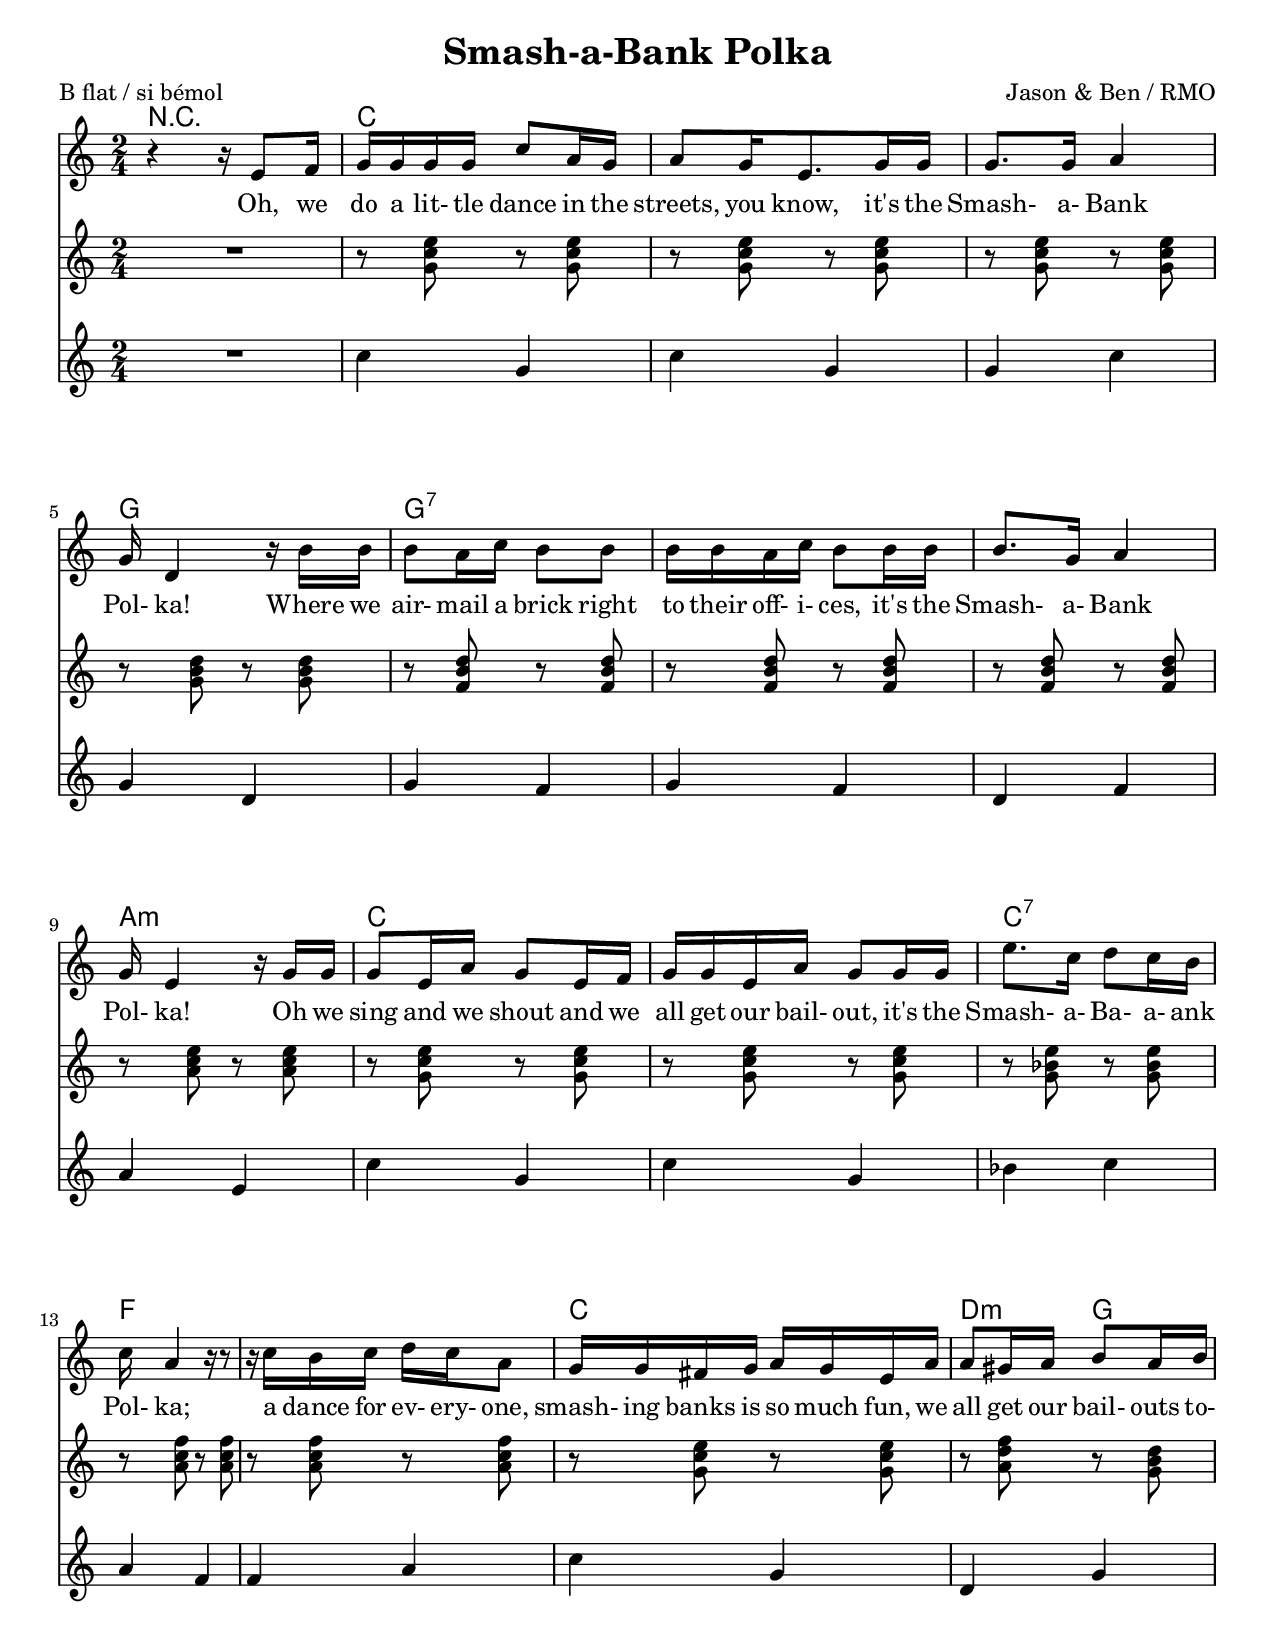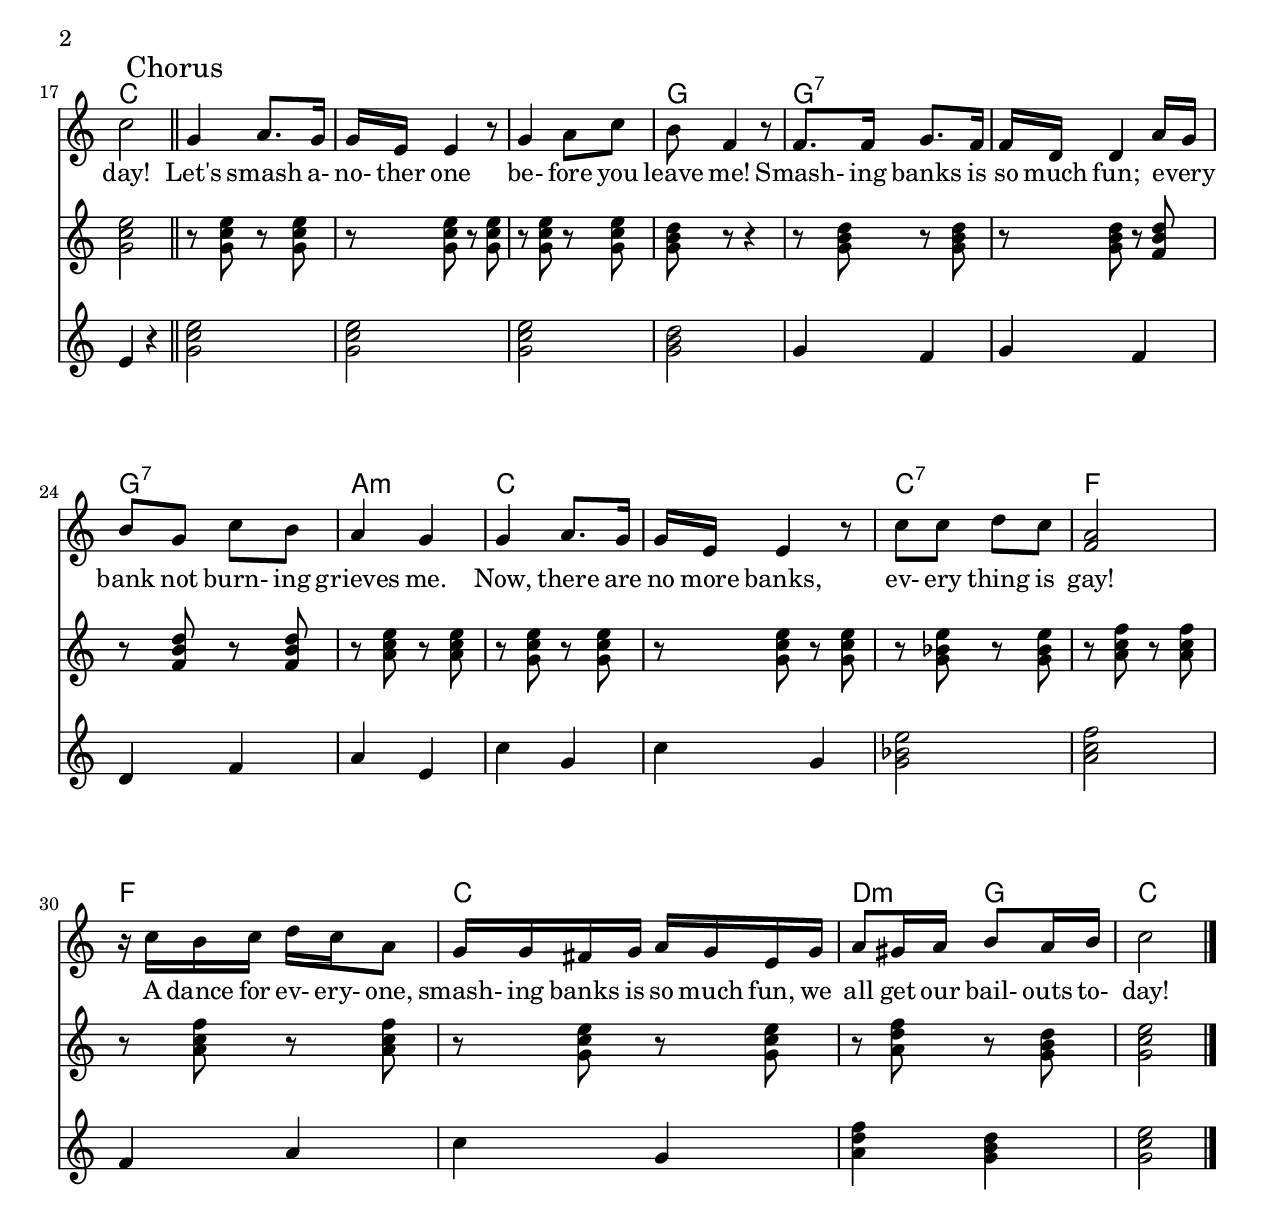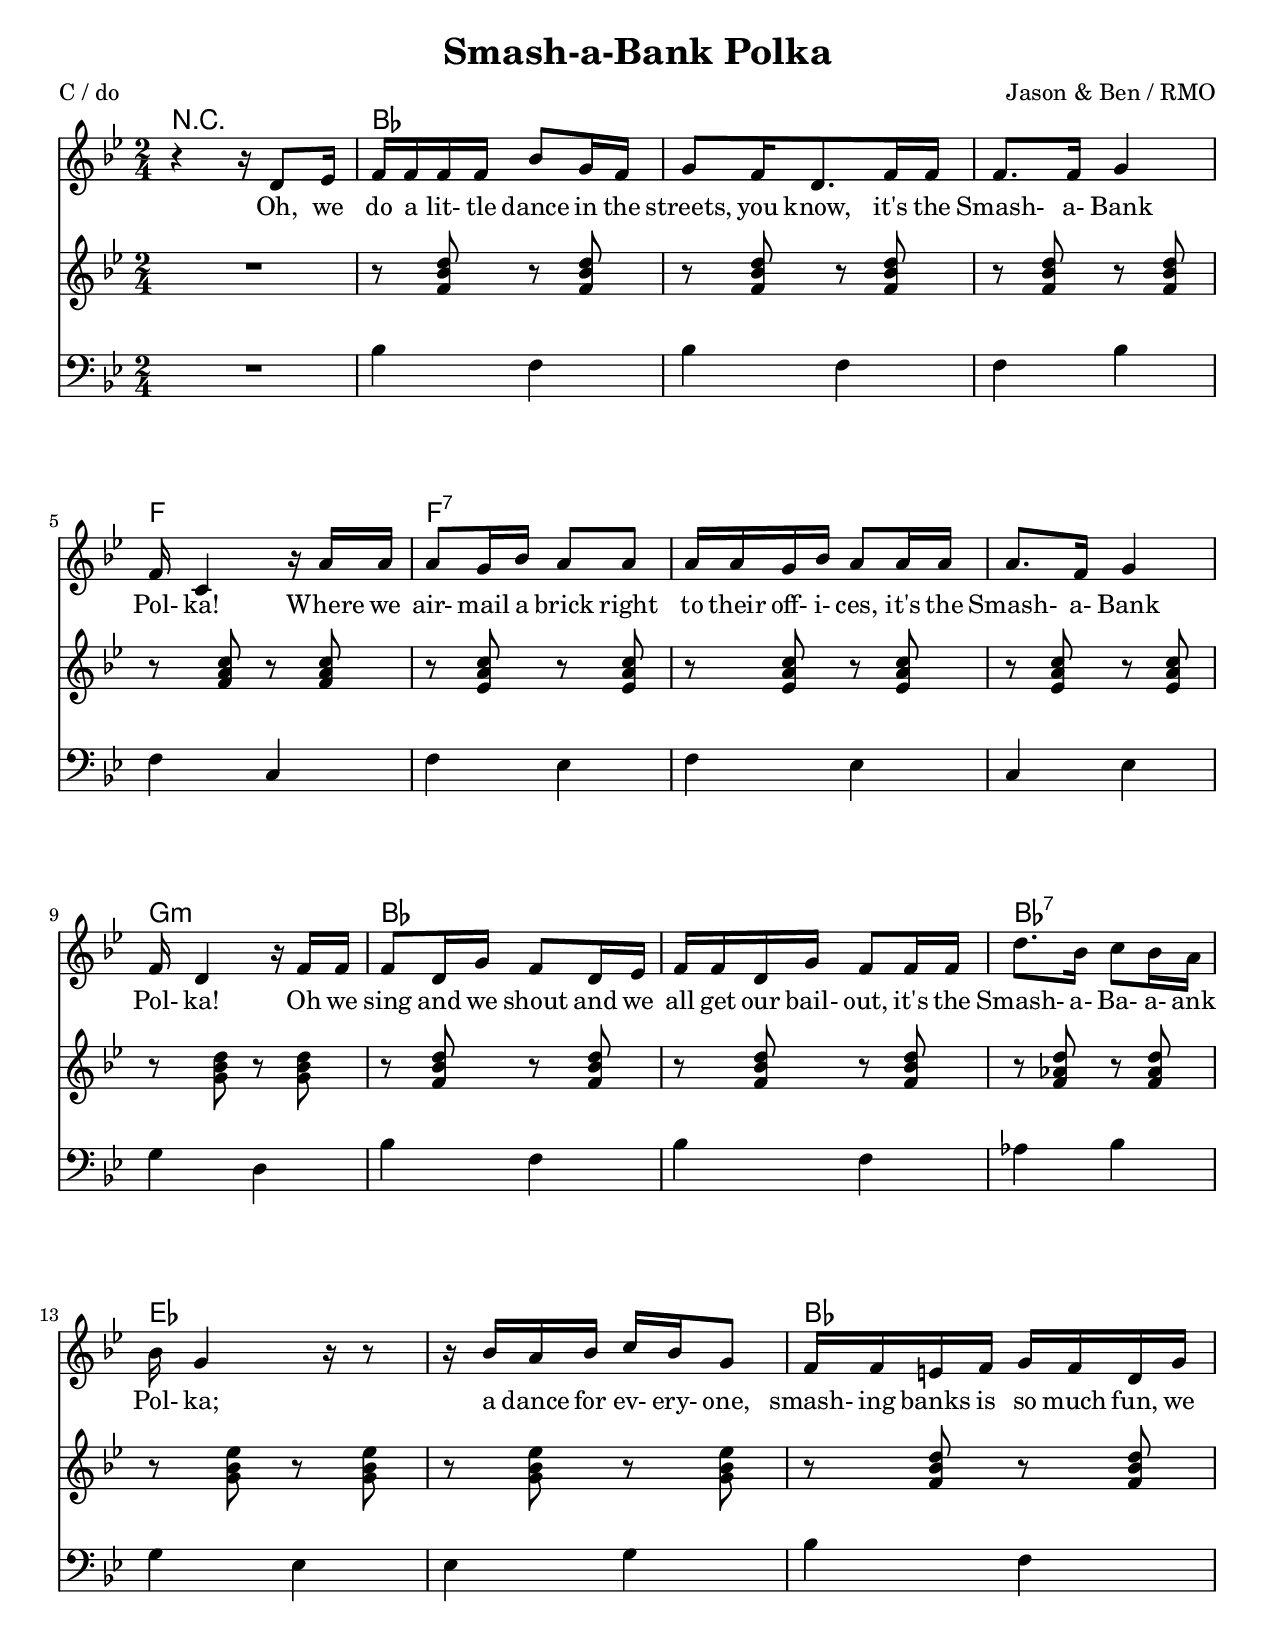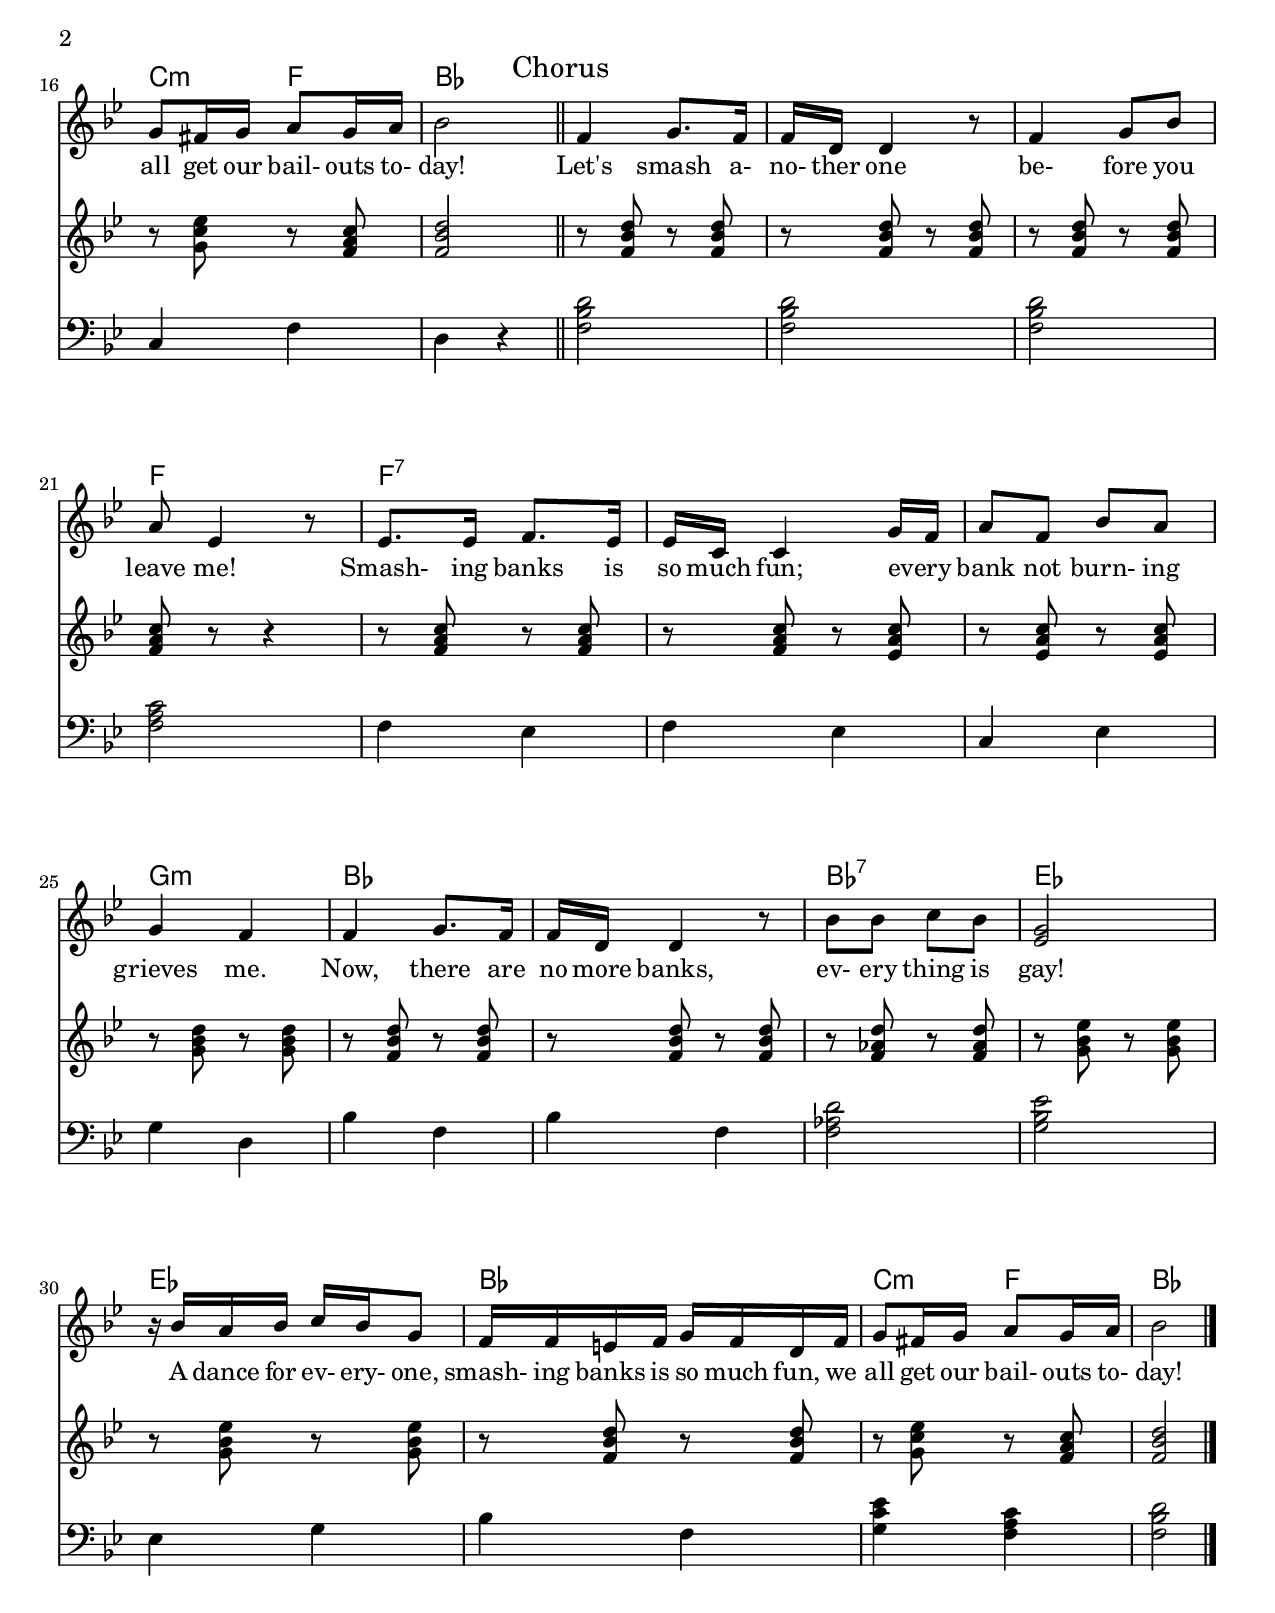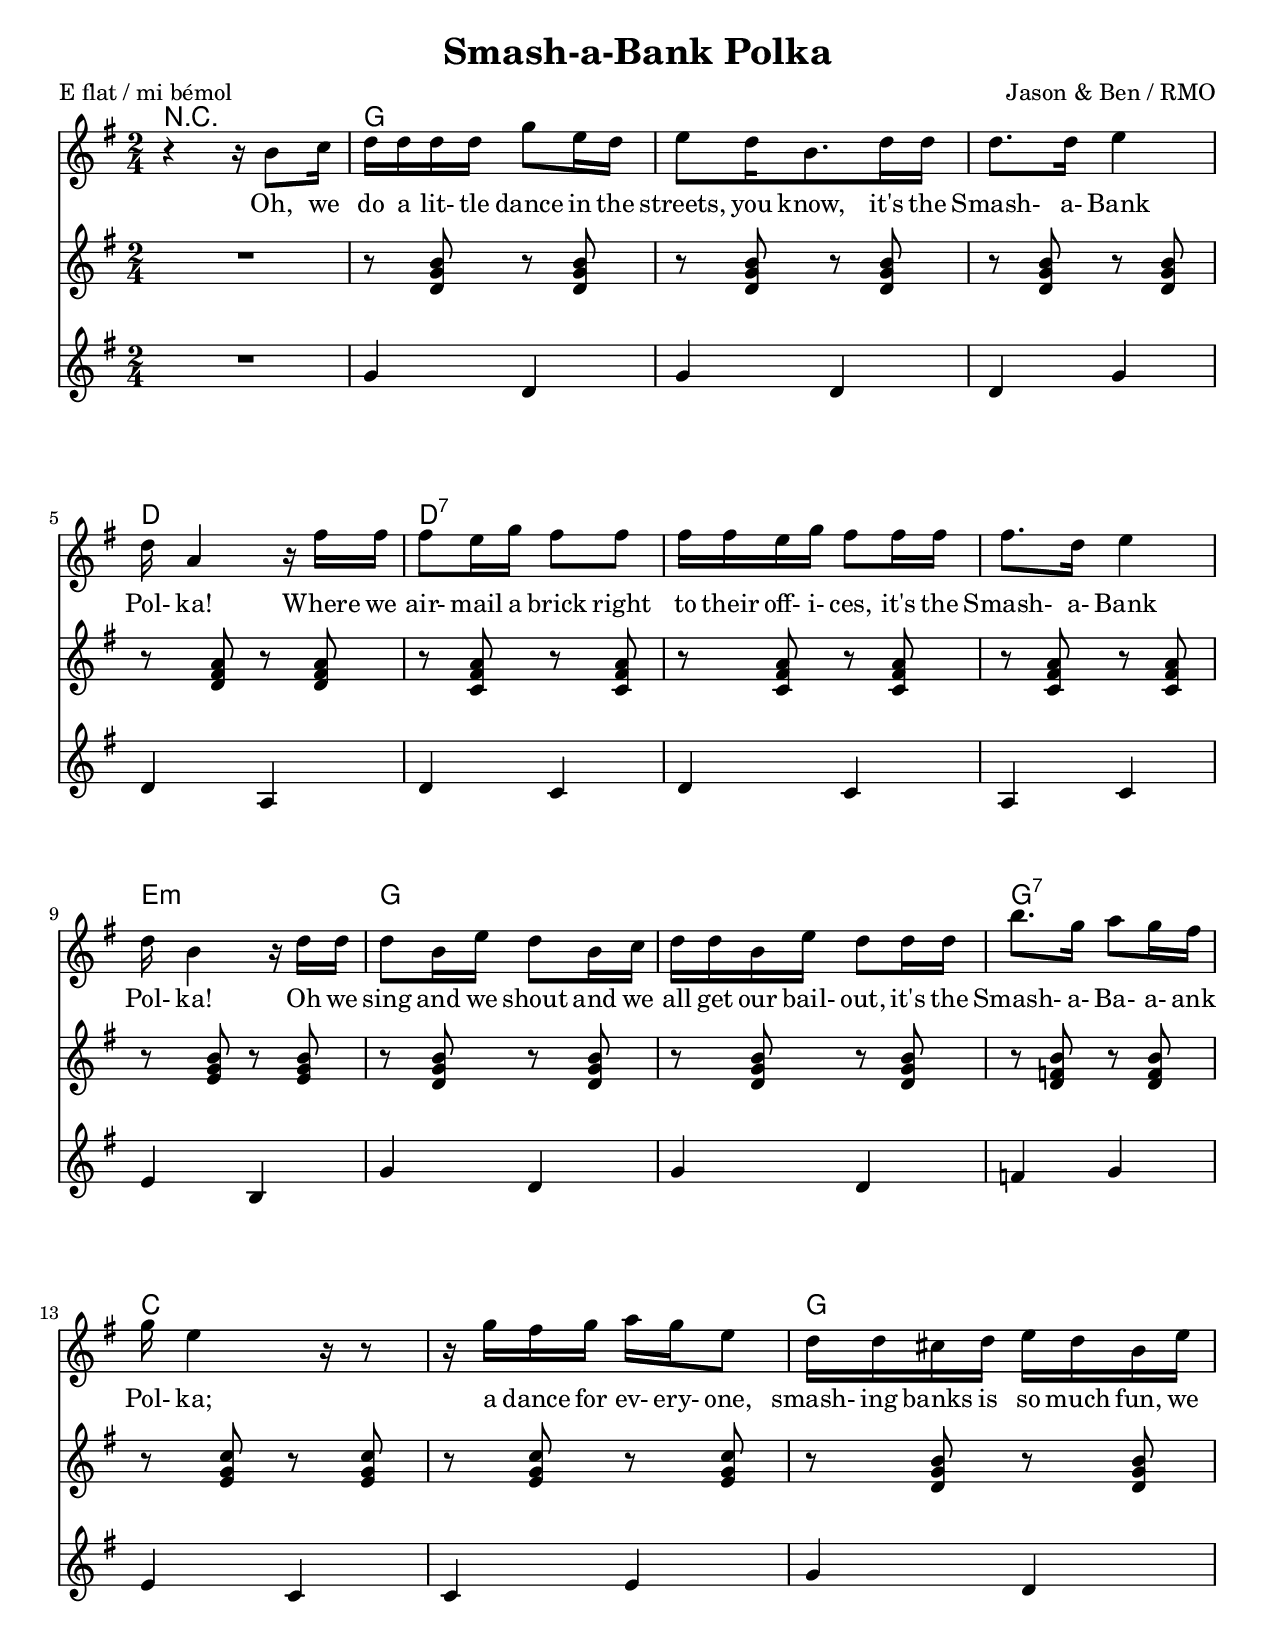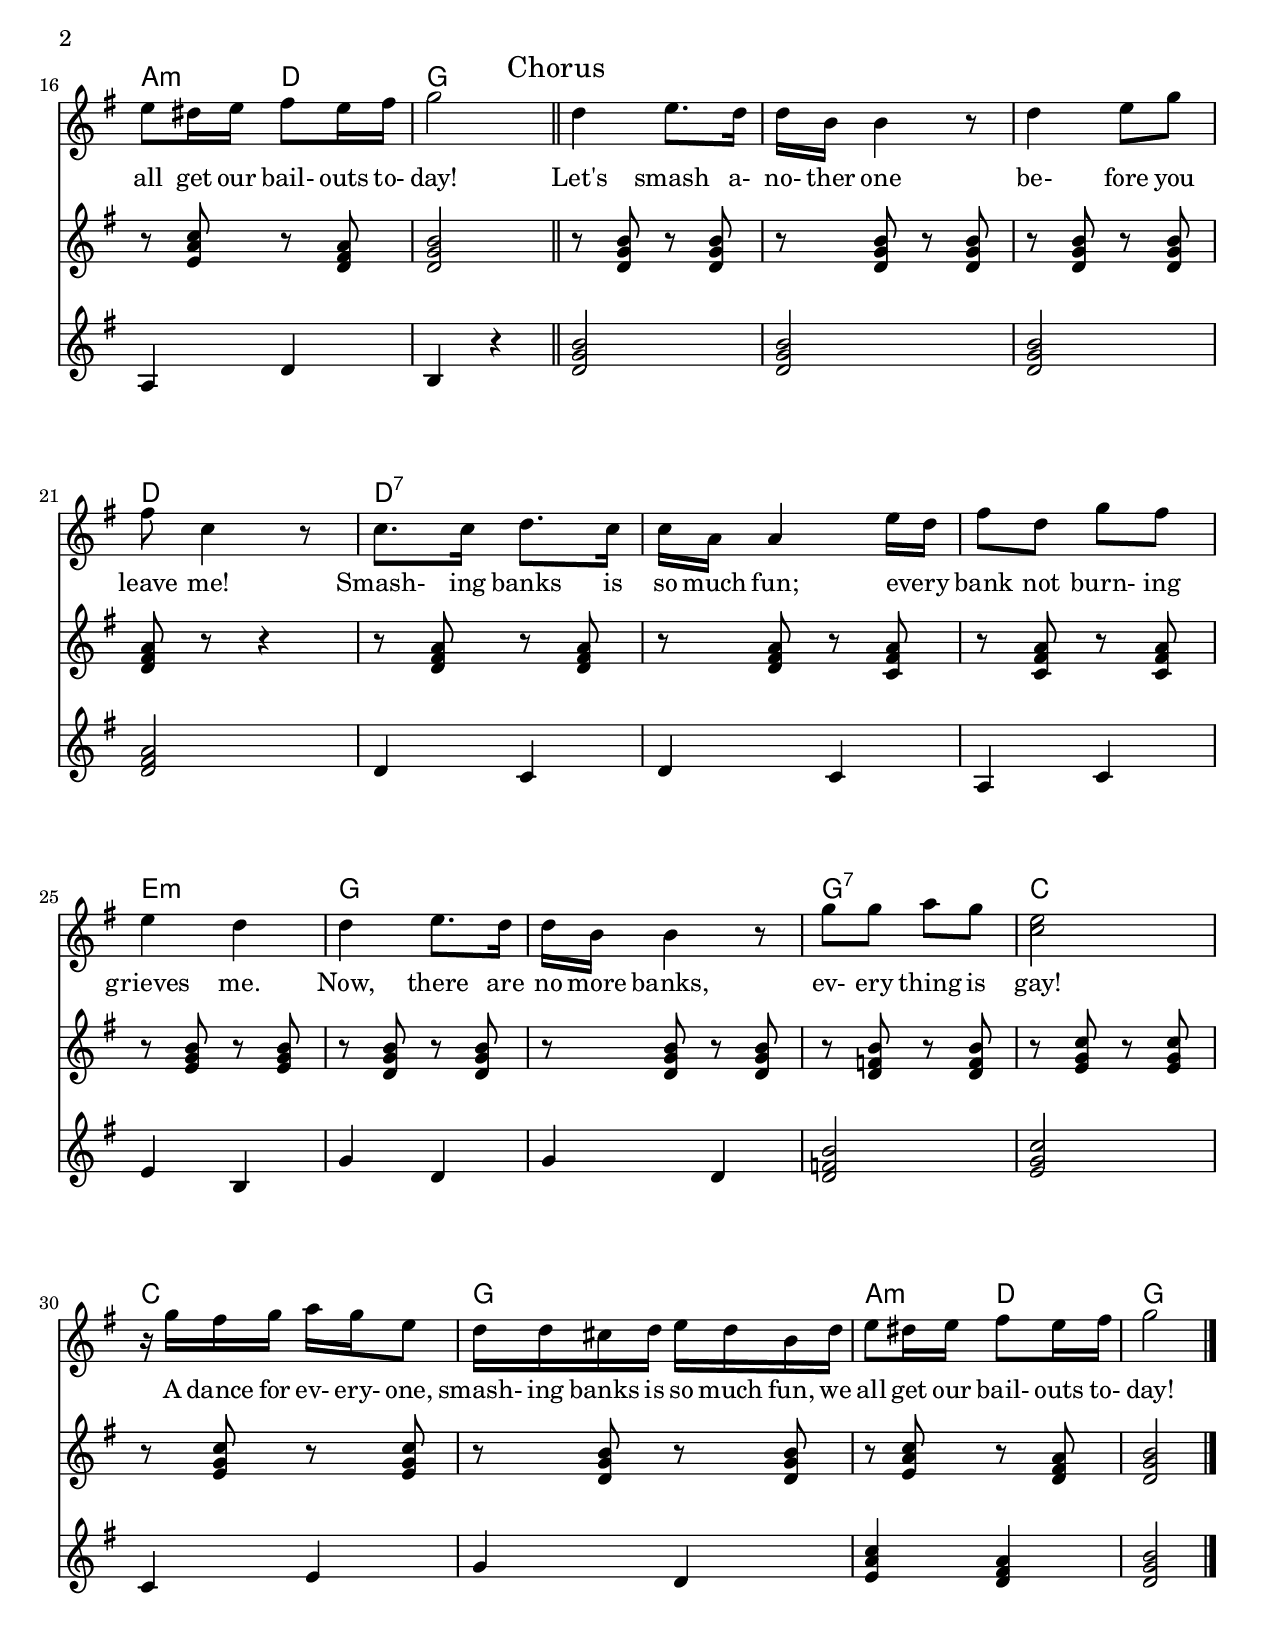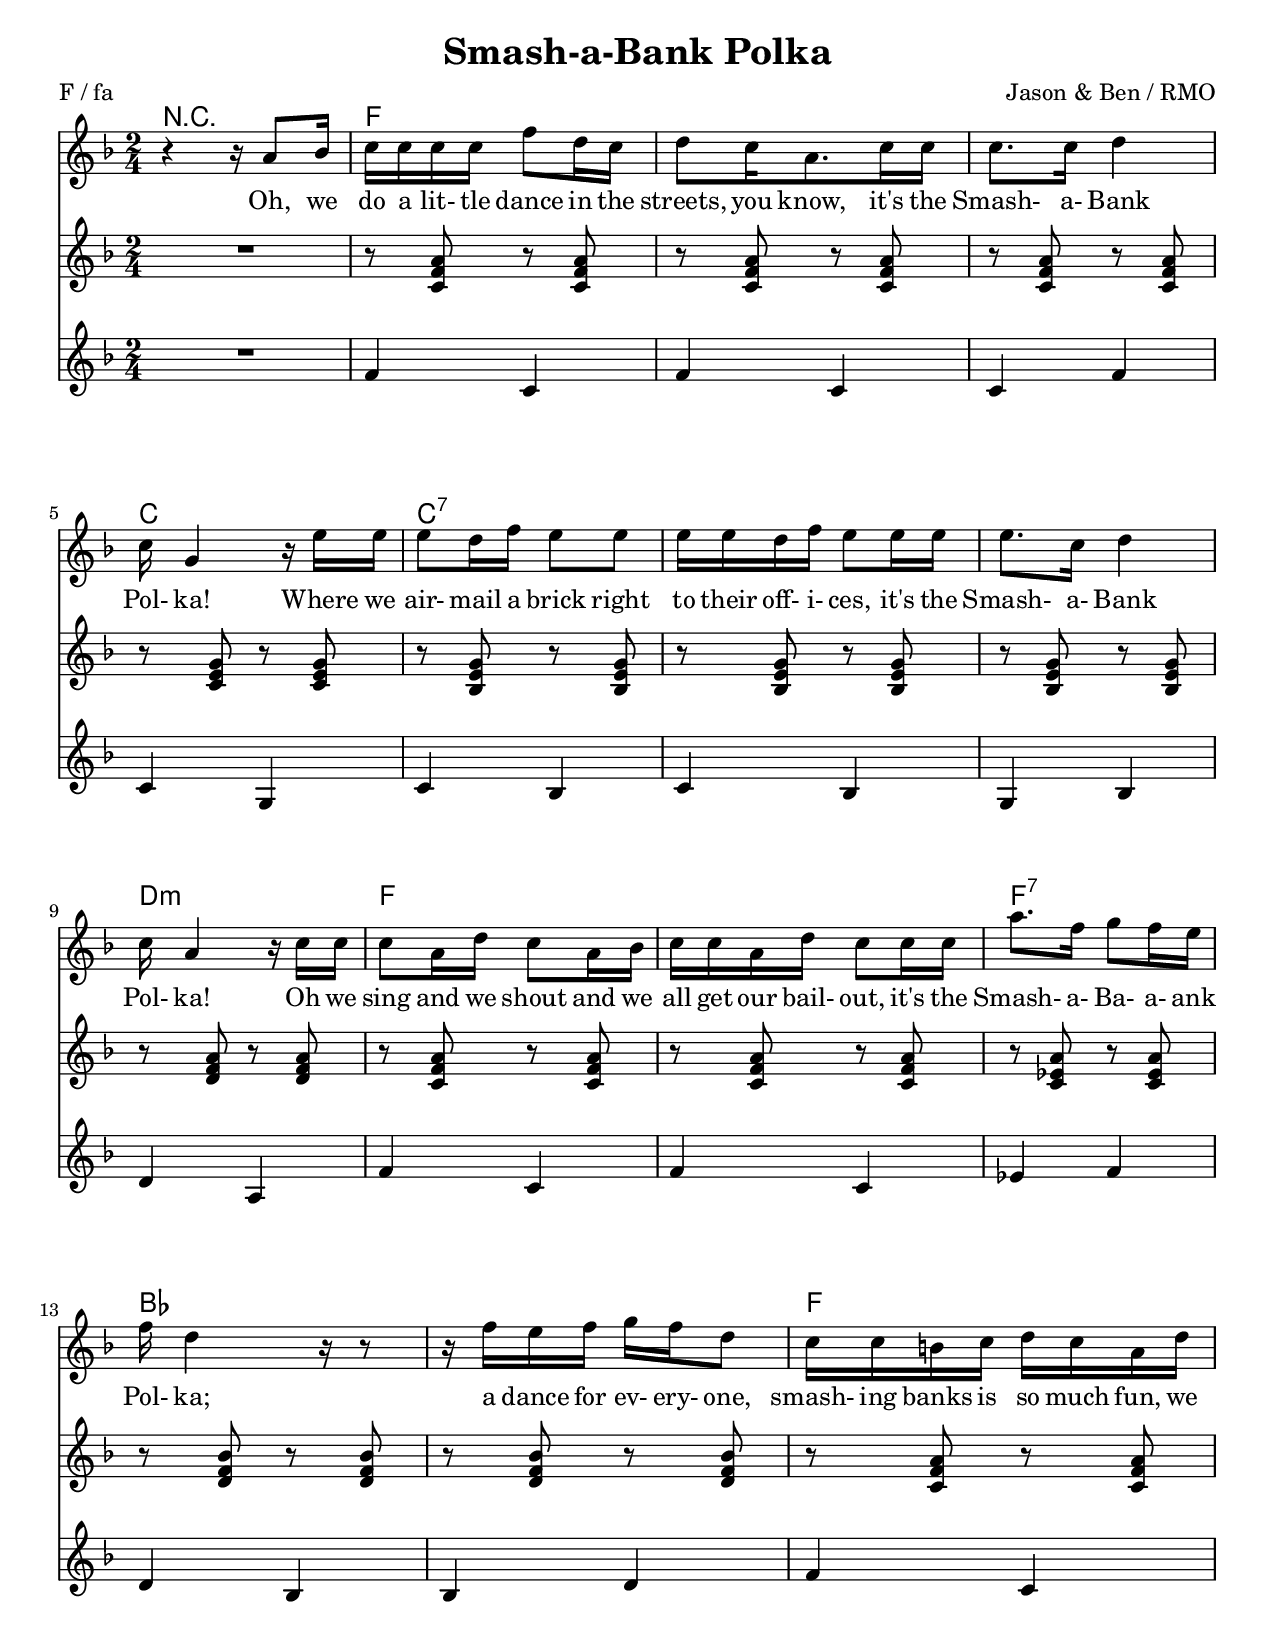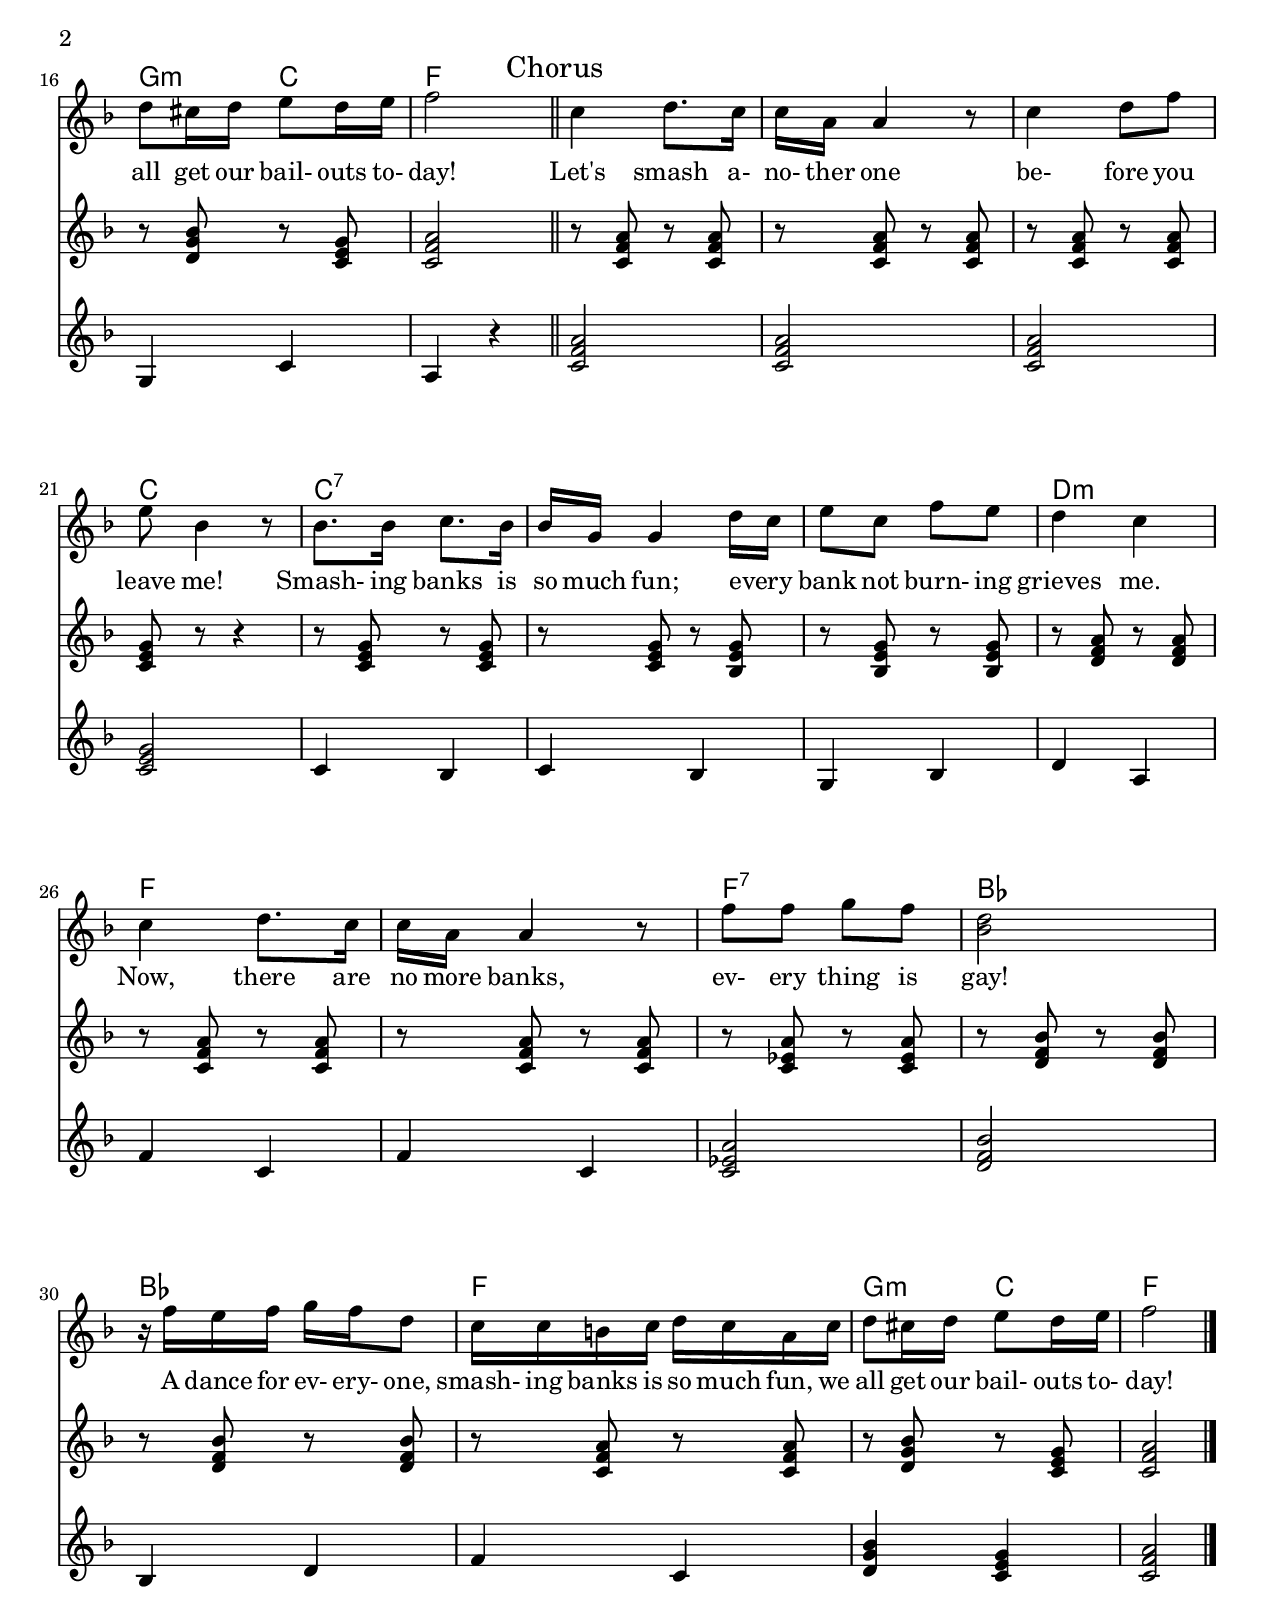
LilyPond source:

#(set-default-paper-size "letter")
\version "2.10.25"
\header {
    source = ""
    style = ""
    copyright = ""
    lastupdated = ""
    title = "Smash-a-Bank Polka"
    poet = ""
    composer = "Jason & Ben / RMO"
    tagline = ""
}

thechords = {
  \time 2/4
  \chordmode {
    r2
    bes2
    bes2
    bes2
    f2
    f2:7
    f2:7
    f2:7
    g2:m
    bes2
    bes2
    bes2:7
    ees2
    ees2
    bes2
    c4:m f
    bes2

    bes2
    bes2
    bes2
    f2
    f2:7
    f2:7
    f2:7
    g2:m
    bes2
    bes2
    bes:7
    ees2
    ees2
    bes2
    c4:m f
    bes2

  }
}

melody = {
  \override Staff.TimeSignature   #'style = #'numbered
  \time 2/4
  \key bes\major
  \relative c' {
    r4 r16 d8 ees16 |
    f16 f f f bes8 g16 f |
    g8 f16 d8. f16 f |
    f8. f16 g4 |
    f16 c4 r16 a' a |
    a8 g16 bes a8 a |
    a16 a g bes a8 a16 a |
    a8. f16 g4 |
    f16 d4 r16 f f |
    f8 d16 g f8 d16 ees |
    f16 f d g f8 f16 f |
    d'8. bes16 c8 bes16 a |
    bes16 g4 r16 r8 |
    r16 bes a bes c bes g8 |
    f16 f e f g f d g |
    g8 fis16 g a8 g16 a |
    bes2 |
    \bar "||"

    % chorus
    \mark "Chorus"
    f4 g8. f16 |
    f16 d d4 r8 |
    f4 g8 bes |
    a8 ees4 r8 |
    ees8. ees16 f8. ees16 |
    ees16 c c4 g'16 f |
    a8 f bes a |
    g4 f |
    f4 g8. f16 |
    f16 d d4 r8 |
    bes'8 bes c bes |
    <ees, g>2 |
    r16 bes' a bes c bes g8 |
    f16 f e f g f d f |
    g8 fis16 g a8 g16 a |
    bes2 |

    \bar "|."

  }
}

thewords = \lyricmode {
  %\addlyrics {
    Oh, we do a lit- tle dance in the streets, you know,
    it's the Smash- a- Bank Pol- ka!
    Where we air- mail a brick right to their off- i- ces,
    it's the Smash- a- Bank Pol- ka!
    Oh we sing and we shout and we all get our bail- out,
    it's the Smash- a- Ba- a- ank  Pol- ka;
    a dance for ev- ery- one,
    smash- ing banks is so much fun,
    we all get our bail- outs to- day!

    Let's smash a- no- ther one be- fore you leave me!
    Smash- ing banks is so much fun;
    every _ bank not burn- ing grieves me.
    Now, there are no more banks, ev- ery thing is gay!
    A dance for ev- ery- one, smash- ing banks is so much fun,
    we all get our bail- outs to- day!
  %}
}

harmony = {
  \override Staff.TimeSignature   #'style = #'numbered
  \time 2/4
  \key bes\major
  \relative c' {
    R2 |
    r8 <f bes d> r <f bes d> |
    r8 <f bes d> r <f bes d> |
    r8 <f bes d> r <f bes d> |
    r8 <f a c> r <f a c> |
    r8 <ees a c> r <ees a c> |
    r8 <ees a c> r <ees a c> |
    r8 <ees a c> r <ees a c> |
    r8 <g bes d> r <g bes d> |
    r8 <f bes d> r <f bes d> |
    r8 <f bes d> r <f bes d> |
    r8 <f aes d> r <f aes d> |
    r8 <g bes ees> r <g bes ees> |
    r8 <g bes ees> r <g bes ees> |
    r8 <f bes d> r <f bes d> |
    r8 <g c ees> r <f a c> |
    <f bes d>2 |
    \bar "||"

    % chorus
    \mark "Chorus"
    r8 <f bes d> r <f bes d> |
    r8 <f bes d> r <f bes d> |
    r8 <f bes d> r <f bes d> |
    <f a c>8 r r4 |
    r8 <f a c> r <f a c> |
    r8 <f a c> r <ees a c> |
    r8 <ees a c> r <ees a c> |
    r8 <g bes d> r <g bes d> |
    r8 <f bes d> r <f bes d> |
    r8 <f bes d> r <f bes d> |
    r8 <f aes d> r <f aes d> |
    r8 <g bes ees> r <g bes ees> |
    r8 <g bes ees> r <g bes ees> |
    r8 <f bes d> r <f bes d> |
    r8 <g c ees> r <f a c> |
    <f bes d>2 |
    \bar "|."

  }
}

tuba = {
  \override Staff.TimeSignature   #'style = #'numbered
  \time 2/4
  \key bes\major
  %\set Staff.instrumentName = "Tuba"
  %\set Staff.shortInstrumentName = "Tub"
  \relative c' {

    R2 |
    bes4 f |
    bes4 f |
    f4 bes |
    f4 c |
    f4 ees |
    f4 ees |
    c4 ees |
    g4 d |
    bes'4 f |
    bes4 f |
    aes4 bes |
    g4 ees |
    ees4 g |
    bes4 f |
    c4 f |
    d4 r |
    \bar "||"

    % chorus
    \mark "Chorus"
    <f bes d>2 |
    <f bes d>2 |
    <f bes d>2 |
    <f a c>2 |
    f4 ees |
    f4 ees |
    c4 ees |
    g4 d |
    bes'4 f |
    bes4 f |
    <f aes d>2 |
    <g bes ees>2 |
    ees4 g |
    bes4 f |
    <g c ees>4 <f a c> |
    <f bes d>2 |

  }
}

\book {
  \score {
    <<
      \tempo 4=80
      \unfoldRepeats \new Staff \melody
      \unfoldRepeats \new Staff \harmony
      \unfoldRepeats \new Staff \tuba
    >>
    \midi { }
  }
}

#(define output-suffix "C")
\book {
  \paper {
    #(define indent (* 0 cm))
    page-count = 2
    between-system-padding=0
  }
  \header { poet = "C / do" }
  \score {
    <<
      \new ChordNames { \set chordChanges = ##t \thechords }
      \new Voice = "melody" { \melody }
      \new Lyrics \lyricsto "melody" { \thewords }
      \new Voice = "harmony" \harmony
      \new Staff {\clef bass \tuba }
    >>
  }
}

#(define output-suffix "Bflat")
\book {
  \paper {
    #(define indent (* 0 cm))
    page-count = 2
    between-system-padding=0
  }
  \header { poet = "B flat / si bémol" }
  \score {
    <<
      \new ChordNames { \set chordChanges = ##t \transpose bes c \thechords }
      \new Voice = "melody" { \transpose bes c' \melody }
      \new Lyrics \lyricsto "melody" { \thewords }
      \new Staff \transpose bes c' \harmony
      \new Staff \transpose bes c'' \tuba
    >>
  }
}

#(define output-suffix "Eflat")
\book {
  \paper {
    #(define indent (* 0 cm))
    page-count = 2
    between-system-padding=0
  }
  \header { poet = "E flat / mi bémol" }
  \score {
    <<
      \new ChordNames { \set chordChanges = ##t \transpose ees c \thechords }
      \new Voice = "melody" { \transpose ees c' \melody }
      \new Lyrics \lyricsto "melody" { \thewords }
      %\new Staff <<
        \new Voice = "top" { \transpose ees c \harmony }
        \new Voice = "bot" { \transpose ees c' \tuba }
      %>>
    >>
  }
}

#(define output-suffix "F")
\book {
  \paper {
    #(define indent (* 0 cm))
    page-count = 2
    between-system-padding=0
  }
  \header { poet = "F / fa" }
  \score {
    <<
      \new ChordNames { \set chordChanges = ##t \transpose f c \thechords }
      \new Voice = "melody" { \transpose f c' \melody }
      \new Lyrics \lyricsto "melody" { \thewords }
      \new Staff \transpose f c \harmony
      \new Staff \transpose f c' \tuba
    >>
  }
}

